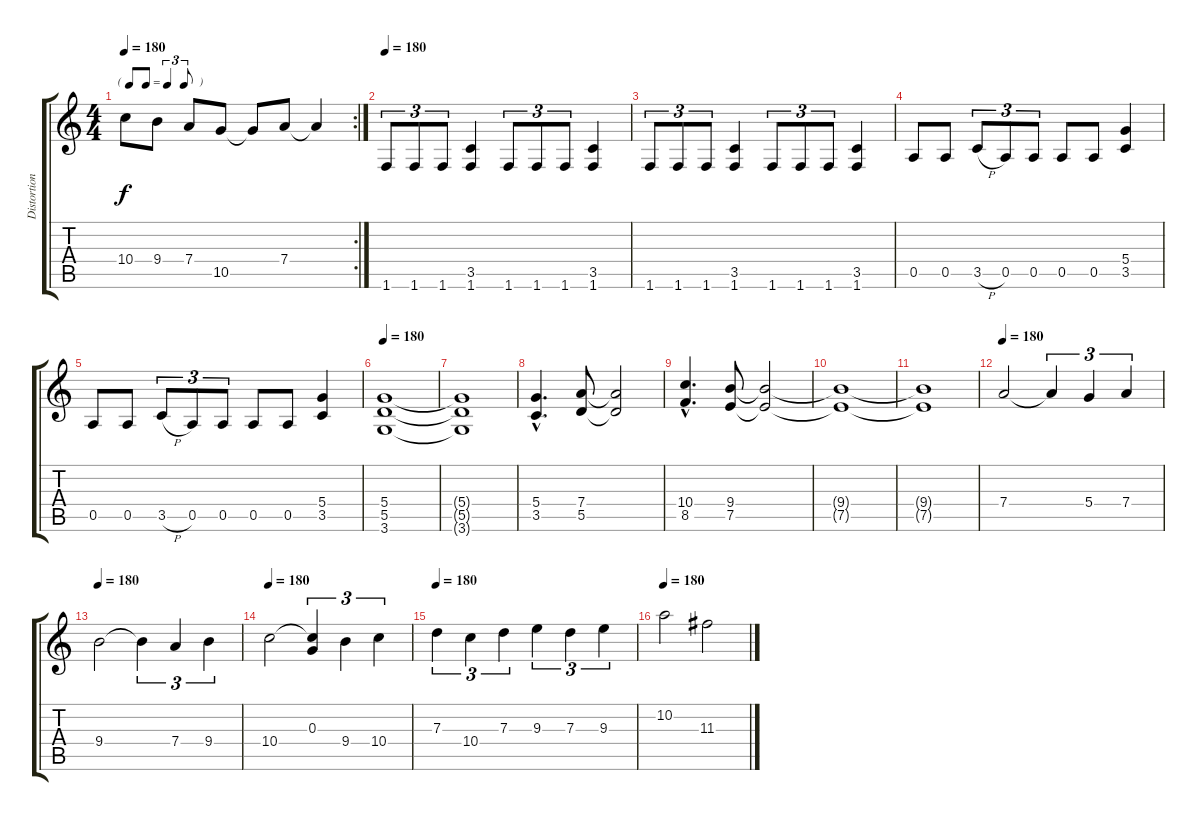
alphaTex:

\track ("Distortion Guitar 2" "Distortion") {instrument distortionguitar}
\staff {score tabs}
\tuning (E4 B3 G3 D3 A2 E2) {hide}
\rc 2
\ts (4 4)
\tf triplet8th
\tempo 180
\clef g2
\ks c
10.4.8{dy f} 9.4.8 7.4.8 10.5.8 10.5{t}.8 7.4.8 7.4{t}.4 |
\tempo 180
1.6.8{tu (3 2)} 1.6.8{tu (3 2)} 1.6.8{tu (3 2)} (3.5 1.6).4 1.6.8{tu (3 2)} 1.6.8{tu (3 2)} 1.6.8{tu (3 2)} (3.5 1.6).4 |
1.6.8{tu (3 2)} 1.6.8{tu (3 2)} 1.6.8{tu (3 2)} (3.5 1.6).4 1.6.8{tu (3 2)} 1.6.8{tu (3 2)} 1.6.8{tu (3 2)} (3.5 1.6).4 |
0.5.8 0.5.8 3.5{h}.8{tu (3 2)} 0.5.8{tu (3 2)} 0.5.8{tu (3 2)} 0.5.8 0.5.8 (5.4 3.5).4 |
0.5.8 0.5.8 3.5{h}.8{tu (3 2)} 0.5.8{tu (3 2)} 0.5.8{tu (3 2)} 0.5.8 0.5.8 (5.4 3.5).4 |
\tempo 180
(5.4 5.5 3.6).1 |
(5.4{t} 5.5{t} 3.6{t}).1 |
(5.4{hac} 3.5{hac}).4{d} (7.4 5.5).8 (7.4{t} 5.5{t}).2 |
(10.4{hac} 8.5{hac}).4{d} (9.4 7.5).8 (9.4{t} 7.5{t}).2 |
(9.4{t} 7.5{t}).1 |
(9.4{t} 7.5{t}).1 |
\tempo 180
7.4.2 7.4{t}.4{tu (3 2)} 5.4.4{tu (3 2)} 7.4.4{tu (3 2)} |
\tempo 180
9.4.2 9.4{t}.4{tu (3 2)} 7.4.4{tu (3 2)} 9.4.4{tu (3 2)} |
\tempo 180
10.4.2 (0.3 10.4{t}).4{tu (3 2)} 9.4.4{tu (3 2)} 10.4.4{tu (3 2)} |
\tempo 180
7.3.4{tu (3 2)} 10.4.4{tu (3 2)} 7.3.4{tu (3 2)} 9.3.4{tu (3 2)} 7.3.4{tu (3 2)} 9.3.4{tu (3 2)} |
\tempo 180
10.2.2 11.3.2
